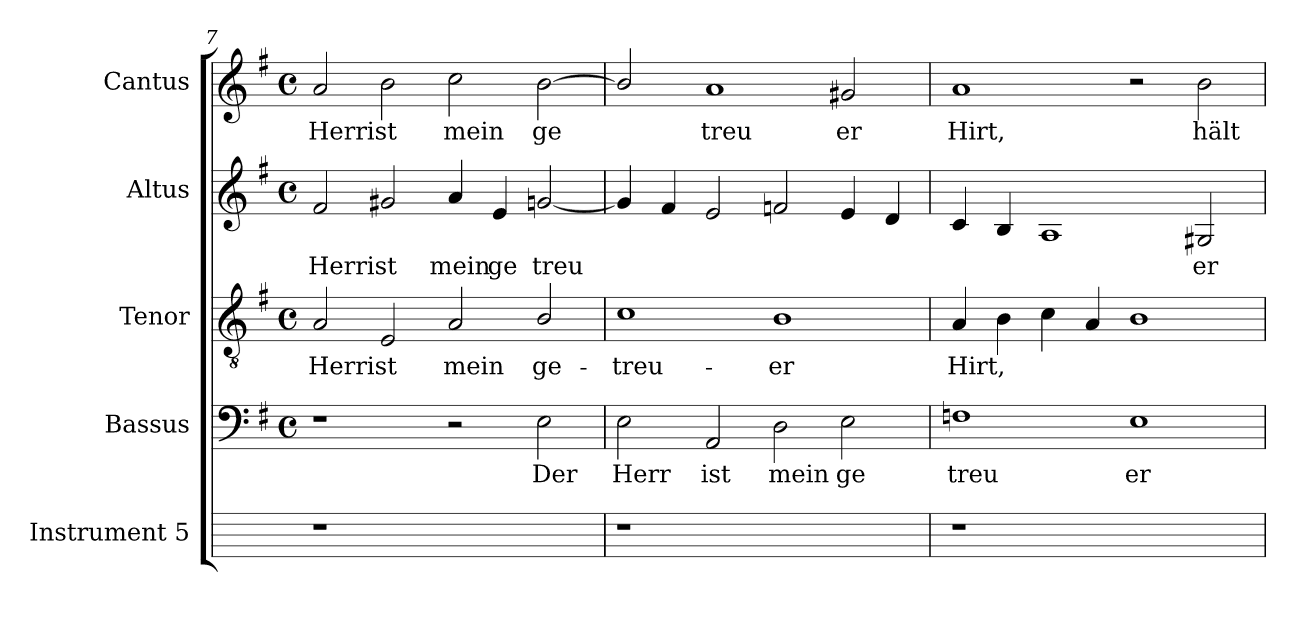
**kern	**kern	**text	**kern	**text	**kern	**text	**kern	**text
*part5	*part4	*part4	*part3	*part3	*part2	*part2	*part1	*part1
*staff5	*staff4	*staff4	*staff3	*staff3	*staff2	*staff2	*staff1	*staff1
*I"Instrument 5	*I"Bassus	*	*I"Tenor	*	*I"Altus	*	*I"Cantus	*
!!LO:LB:g=z
*	*clefF4	*	*clefGv2	*	*clefG2	*	*clefG2	*
*	*k[f#]	*	*k[f#]	*	*k[f#]	*	*k[f#]	*
*	*G:	*	*G:	*	*G:	*	*G:	*
*	*M4/4	*	*M4/4	*	*M4/4	*	*M4/4	*
*	*met(c)	*	*met(c)	*	*met(c)	*	*met(c)	*
=7	=7	=7	=7	=7	=7	=7	=7	=7
!	!	!	!	!LO:LY:b:cj	!	!LO:LY:b:cj	!	!LO:LY:b:cj
1r	1r	.	2A/	Herrist	2f#/	Herrist	2a/	Herrist
.	.	.	2E/	.	2g#X/	.	2b\	.
!	!	!	!	!LO:LY:b:cj	!	!LO:LY:b:cj	!	!LO:LY:b:cj
1ryy	2r	.	2A/	mein	4a/	mein	2cc\	mein
!	!	!	!	!	!	!LO:LY:b:cj	!	!
.	.	.	.	.	4e/	ge	.	.
!	!	!LO:LY:b:cj	!	!LO:LY:b:cj	!	!LO:LY:b	!	!LO:LY:b:cj
.	2E\	Der	2B/	ge-	[<2gn/	treu	[<2b\	ge
=8	=8	=8	=8	=8	=8	=8	=8	=8
!	!	!LO:LY:b:cj	!	!LO:LY:b:cj	!	!	!	!
1r	2E\	Herr	1c	-treu-	4g/]	.	2b/]	.
.	.	.	.	.	4f#/	.	.	.
!	!	!LO:LY:b:cj	!	!	!	!	!	!LO:LY:b:cj
.	2AA/	ist	.	.	2e/	.	1a	treu
!	!	!LO:LY:b:cj	!	!LO:LY:b:cj	!	!	!	!
1ryy	2D\	mein	1B	-er	2fn/	.	.	.
!	!	!LO:LY:b:cj	!	!	!	!	!	!LO:LY:b:cj
.	2E\	ge	.	.	4e/	.	2g#X/	er
.	.	.	.	.	4d/	.	.	.
=9	=9	=9	=9	=9	=9	=9	=9	=9
!	!	!LO:LY:b:cj	!	!LO:LY:b	!	!	!	!LO:LY:b:cj
1r	1Fn	treu	4A/	Hirt,	4c/	.	1a	Hirt,
.	.	.	4B\	.	4B/	.	.	.
.	.	.	4c\	.	1A	.	.	.
.	.	.	4A/	.	.	.	.	.
!	!	!LO:LY:b:cj	!	!	!	!	!	!
1ryy	1E	er	1B	.	.	.	2r	.
!	!	!	!	!	!	!LO:LY:b:cj	!	!LO:LY:b:cj
.	.	.	.	.	2G#X/	er	2b\	hält
=	=	=	=	=	=	=	=	=
*-	*-	*-	*-	*-	*-	*-	*-	*-
